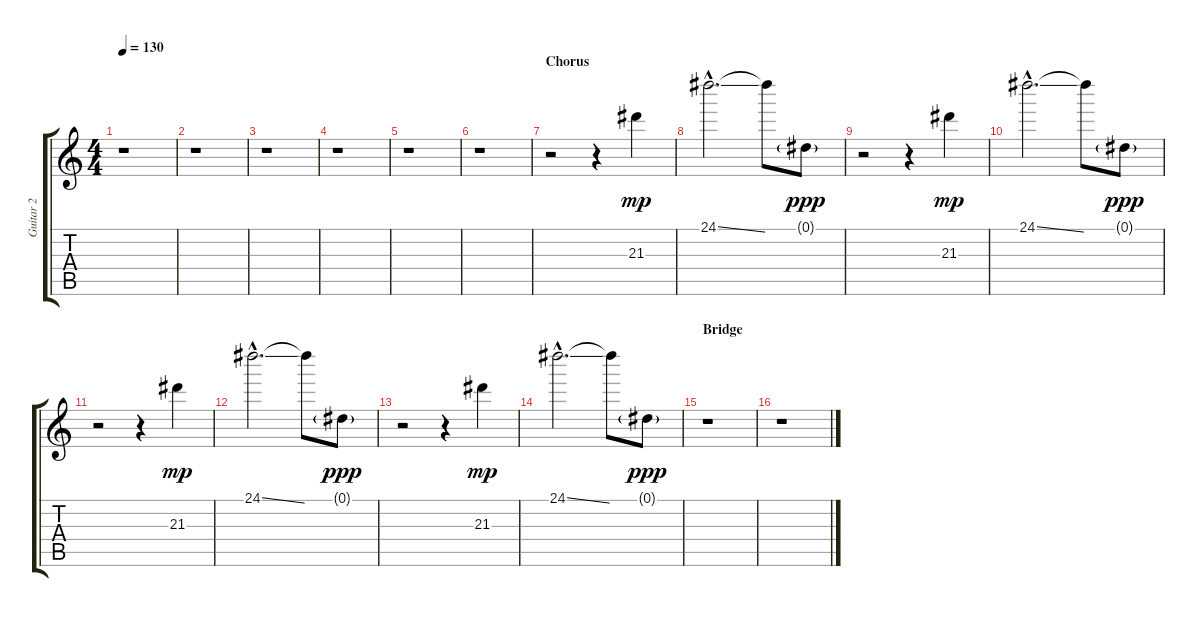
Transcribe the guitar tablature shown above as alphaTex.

\track ("Guitar 2" "Guitar 2") {instrument distortionguitar}
\staff {score tabs}
\tuning (Eb4 Bb3 Gb3 Db3 Ab2 Eb2) {hide}
\ts (4 4)
\tempo 130
\clef g2
\ks c
r.1{dy ppp} |
r.1 |
r.1 |
r.1 |
r.1 |
r.1 |
\section ("" "Chorus")
r.2 r.4 21.3.4{dy mp} |
24.1{ss hac}.2{d} 24.1{t}.8 0.1{g}.8{dy ppp} |
r.2 r.4 21.3.4{dy mp} |
24.1{ss hac}.2{d} 24.1{t}.8 0.1{g}.8{dy ppp} |
r.2 r.4 21.3.4{dy mp} |
24.1{ss hac}.2{d} 24.1{t}.8 0.1{g}.8{dy ppp} |
r.2 r.4 21.3.4{dy mp} |
24.1{ss hac}.2{d} 24.1{t}.8 0.1{g}.8{dy ppp} |
\section ("" "Bridge")
r.1 |
r.1
